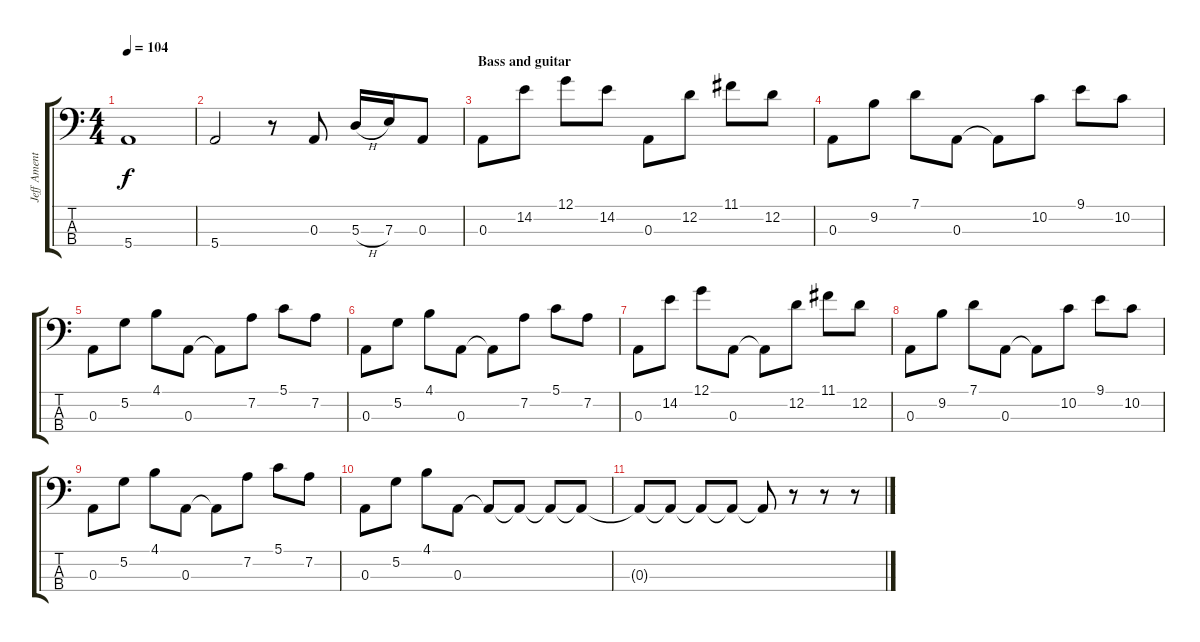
\track ("Jeff Ament" "Jeff Ament") {instrument slapbass2}
\staff {score tabs}
\tuning (G2 D2 A1 E1) {hide}
\ts (4 4)
\tempo 104
\clef f4
\ks c
5.4.1{dy f} |
5.4.2 r.8 0.3.8 5.3{h}.16 7.3.16 0.3.8 |
\section ("" "Bass and guitar")
0.3.8 14.2.8 12.1.8 14.2.8 0.3.8 12.2.8 11.1.8 12.2.8 |
0.3.8 9.2.8 7.1.8 0.3.8 0.3{t}.8 10.2.8 9.1.8 10.2.8 |
0.3.8 5.2.8 4.1.8 0.3.8 0.3{t}.8 7.2.8 5.1.8 7.2.8 |
0.3.8 5.2.8 4.1.8 0.3.8 0.3{t}.8 7.2.8 5.1.8 7.2.8 |
0.3.8 14.2.8 12.1.8 0.3.8 0.3{t}.8 12.2.8 11.1.8 12.2.8 |
0.3.8 9.2.8 7.1.8 0.3.8 0.3{t}.8 10.2.8 9.1.8 10.2.8 |
0.3.8 5.2.8 4.1.8 0.3.8 0.3{t}.8 7.2.8 5.1.8 7.2.8 |
0.3.8 5.2.8 4.1.8 0.3.8 0.3{t}.8 0.3{t}.8 0.3{t}.8 0.3{t}.8 |
0.3{t}.8 0.3{t}.8 0.3{t}.8 0.3{t}.8 0.3{t}.8 r.8 r.8 r.8
